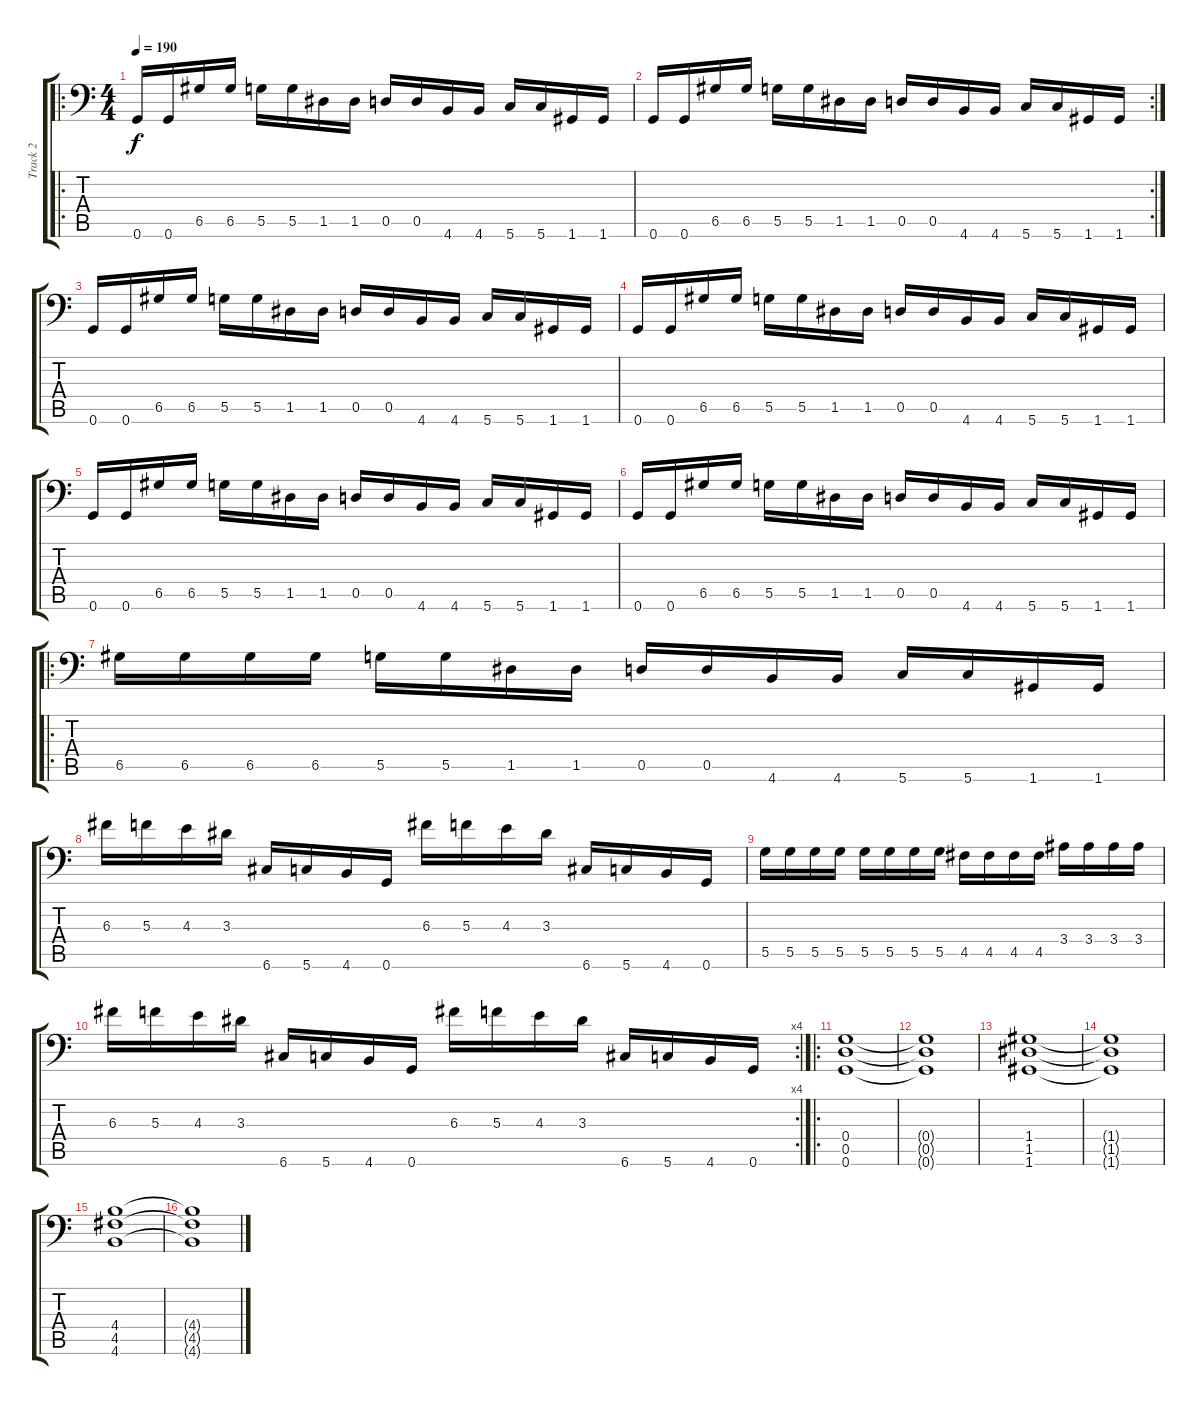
\track ("Track 2" "Track 2") {instrument distortionguitar}
\staff {score tabs}
\tuning (A3 E3 C3 G2 D2 G1) {hide}
\ro
\ts (4 4)
\tempo 190
\clef f4
\ks c
0.6.16{dy f instrument distortionguitar} 0.6.16 6.5.16 6.5.16 5.5.16 5.5.16 1.5.16 1.5.16 0.5.16 0.5.16 4.6.16 4.6.16 5.6.16 5.6.16 1.6.16 1.6.16 |
\rc 2
0.6.16 0.6.16 6.5.16 6.5.16 5.5.16 5.5.16 1.5.16 1.5.16 0.5.16 0.5.16 4.6.16 4.6.16 5.6.16 5.6.16 1.6.16 1.6.16 |
0.6.16 0.6.16 6.5.16 6.5.16 5.5.16 5.5.16 1.5.16 1.5.16 0.5.16 0.5.16 4.6.16 4.6.16 5.6.16 5.6.16 1.6.16 1.6.16 |
0.6.16 0.6.16 6.5.16 6.5.16 5.5.16 5.5.16 1.5.16 1.5.16 0.5.16 0.5.16 4.6.16 4.6.16 5.6.16 5.6.16 1.6.16 1.6.16 |
0.6.16 0.6.16 6.5.16 6.5.16 5.5.16 5.5.16 1.5.16 1.5.16 0.5.16 0.5.16 4.6.16 4.6.16 5.6.16 5.6.16 1.6.16 1.6.16 |
0.6.16 0.6.16 6.5.16 6.5.16 5.5.16 5.5.16 1.5.16 1.5.16 0.5.16 0.5.16 4.6.16 4.6.16 5.6.16 5.6.16 1.6.16 1.6.16 |
\ro
6.5.16 6.5.16 6.5.16 6.5.16 5.5.16 5.5.16 1.5.16 1.5.16 0.5.16 0.5.16 4.6.16 4.6.16 5.6.16 5.6.16 1.6.16 1.6.16 |
6.3.16 5.3.16 4.3.16 3.3.16 6.6.16 5.6.16 4.6.16 0.6.16 6.3.16 5.3.16 4.3.16 3.3.16 6.6.16 5.6.16 4.6.16 0.6.16 |
5.5.16 5.5.16 5.5.16 5.5.16 5.5.16 5.5.16 5.5.16 5.5.16 4.5.16 4.5.16 4.5.16 4.5.16 3.4.16 3.4.16 3.4.16 3.4.16 |
\rc 4
6.3.16 5.3.16 4.3.16 3.3.16 6.6.16 5.6.16 4.6.16 0.6.16 6.3.16 5.3.16 4.3.16 3.3.16 6.6.16 5.6.16 4.6.16 0.6.16 |
\ro
(0.4 0.5 0.6).1 |
(0.4{t} 0.5{t} 0.6{t}).1 |
(1.4 1.5 1.6).1 |
(1.4{t} 1.5{t} 1.6{t}).1 |
(4.4 4.5 4.6).1 |
(4.4{t} 4.5{t} 4.6{t}).1
